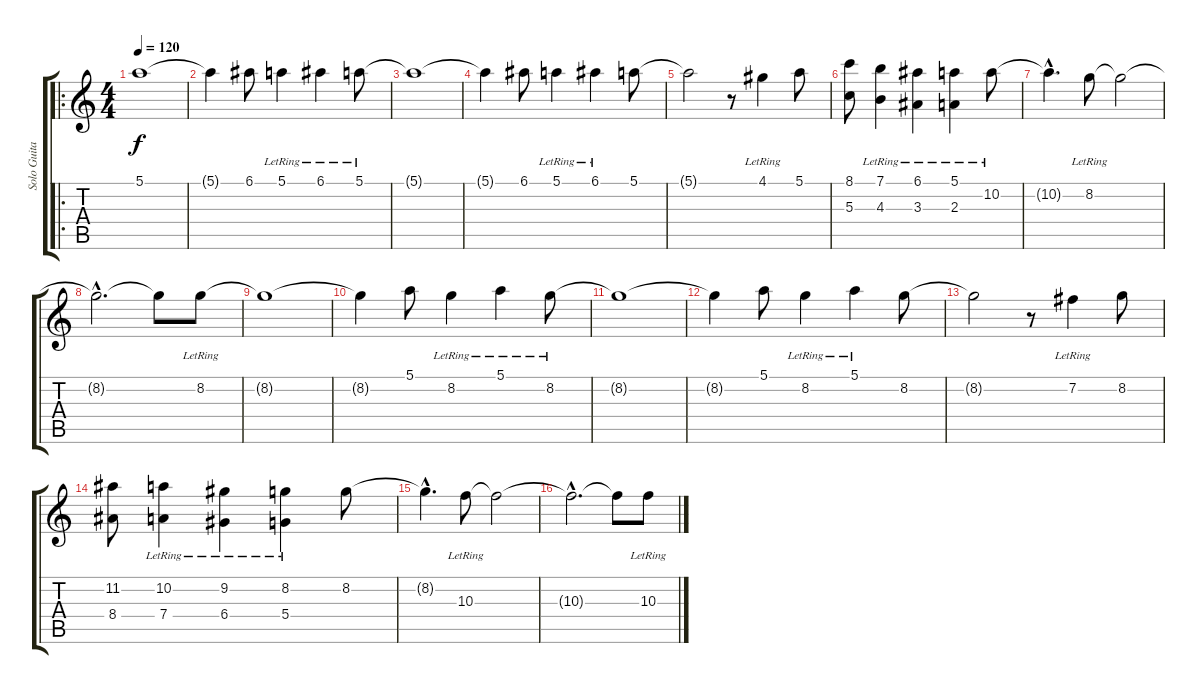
\track ("Solo Guitar" "Solo Guita") {instrument electricguitarjazz}
\staff {score tabs}
\tuning (E4 B3 G3 D3 A2 E2) {hide}
\ro
\ts (4 4)
\tempo 120
\clef g2
\ks c
5.1.1{dy f instrument electricguitarjazz} |
5.1{t}.4 6.1.8 5.1{lr}.4 6.1{lr}.4 5.1{lr}.8 |
5.1{t}.1 |
5.1{t}.4 6.1.8 5.1{lr}.4 6.1{lr}.4 5.1.8 |
5.1{t}.2 r.8 4.1{lr}.4 5.1.8 |
(8.1 5.3).8 (7.1{lr} 4.3).4 (6.1{lr} 3.3).4 (5.1{lr} 2.3).4 10.2{lr}.8 |
10.2{hac t}.4{d} 8.2{lr}.8 8.2{t}.2 |
8.2{hac t}.2{d} 8.2{t}.8 8.2{lr}.8 |
8.2{t}.1 |
8.2{t}.4 5.1.8 8.2{lr}.4 5.1{lr}.4 8.2{lr}.8 |
8.2{t}.1 |
8.2{t}.4 5.1.8 8.2{lr}.4 5.1{lr}.4 8.2.8 |
8.2{t}.2 r.8 7.2{lr}.4 8.2.8 |
(11.2 8.4).8 (10.2 7.4{lr}).4 (9.2 6.4{lr}).4 (8.2 5.4{lr}).4 8.2.8 |
8.2{hac t}.4{d} 10.3{lr}.8 10.3{t}.2 |
10.3{hac t}.2{d} 10.3{t}.8 10.3{lr}.8
